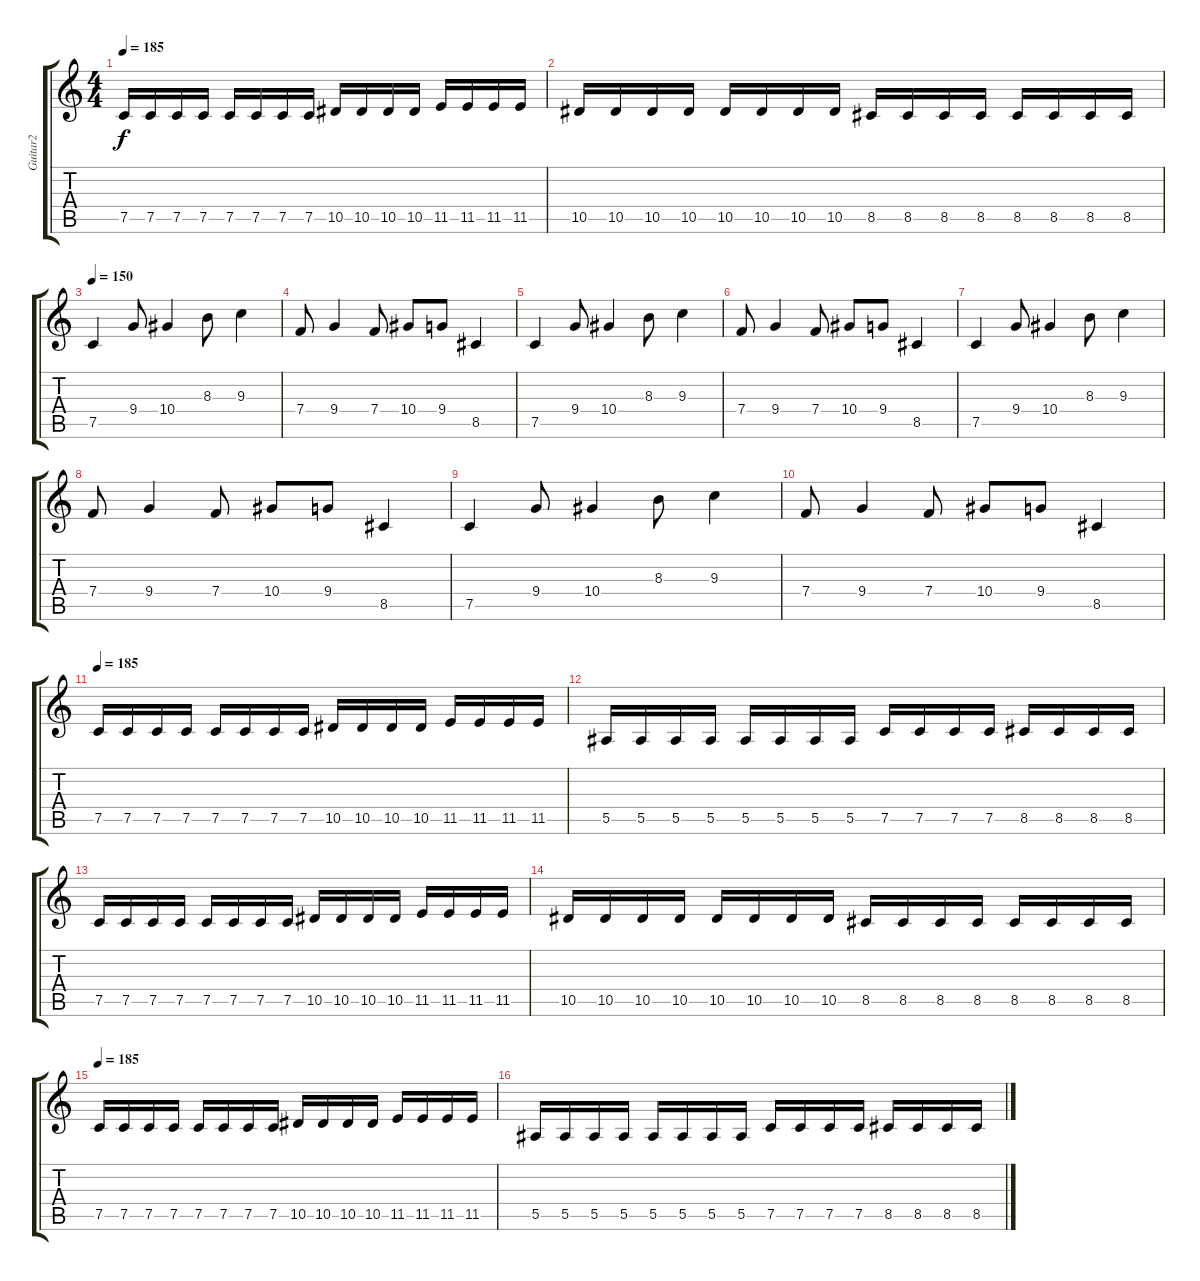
\track ("Guitar2" "Guitar2") {instrument distortionguitar}
\staff {score tabs}
\tuning (C4 G3 Eb3 Bb2 F2 C2) {hide}
\ts (4 4)
\tempo 185
\clef g2
\ks c
7.5.16{dy f} 7.5.16 7.5.16 7.5.16 7.5.16 7.5.16 7.5.16 7.5.16 10.5.16 10.5.16 10.5.16 10.5.16 11.5.16 11.5.16 11.5.16 11.5.16 |
10.5.16 10.5.16 10.5.16 10.5.16 10.5.16 10.5.16 10.5.16 10.5.16 8.5.16 8.5.16 8.5.16 8.5.16 8.5.16 8.5.16 8.5.16 8.5.16 |
\tempo 150
7.5.4 9.4.8 10.4.4 8.3.8 9.3.4 |
7.4.8 9.4.4 7.4.8 10.4.8 9.4.8 8.5.4 |
7.5.4 9.4.8 10.4.4 8.3.8 9.3.4 |
7.4.8 9.4.4 7.4.8 10.4.8 9.4.8 8.5.4 |
7.5.4 9.4.8 10.4.4 8.3.8 9.3.4 |
7.4.8 9.4.4 7.4.8 10.4.8 9.4.8 8.5.4 |
7.5.4 9.4.8 10.4.4 8.3.8 9.3.4 |
7.4.8 9.4.4 7.4.8 10.4.8 9.4.8 8.5.4 |
\tempo 185
7.5.16 7.5.16 7.5.16 7.5.16 7.5.16 7.5.16 7.5.16 7.5.16 10.5.16 10.5.16 10.5.16 10.5.16 11.5.16 11.5.16 11.5.16 11.5.16 |
5.5.16 5.5.16 5.5.16 5.5.16 5.5.16 5.5.16 5.5.16 5.5.16 7.5.16 7.5.16 7.5.16 7.5.16 8.5.16 8.5.16 8.5.16 8.5.16 |
7.5.16 7.5.16 7.5.16 7.5.16 7.5.16 7.5.16 7.5.16 7.5.16 10.5.16 10.5.16 10.5.16 10.5.16 11.5.16 11.5.16 11.5.16 11.5.16 |
10.5.16 10.5.16 10.5.16 10.5.16 10.5.16 10.5.16 10.5.16 10.5.16 8.5.16 8.5.16 8.5.16 8.5.16 8.5.16 8.5.16 8.5.16 8.5.16 |
\tempo 185
7.5.16 7.5.16 7.5.16 7.5.16 7.5.16 7.5.16 7.5.16 7.5.16 10.5.16 10.5.16 10.5.16 10.5.16 11.5.16 11.5.16 11.5.16 11.5.16 |
5.5.16 5.5.16 5.5.16 5.5.16 5.5.16 5.5.16 5.5.16 5.5.16 7.5.16 7.5.16 7.5.16 7.5.16 8.5.16 8.5.16 8.5.16 8.5.16
